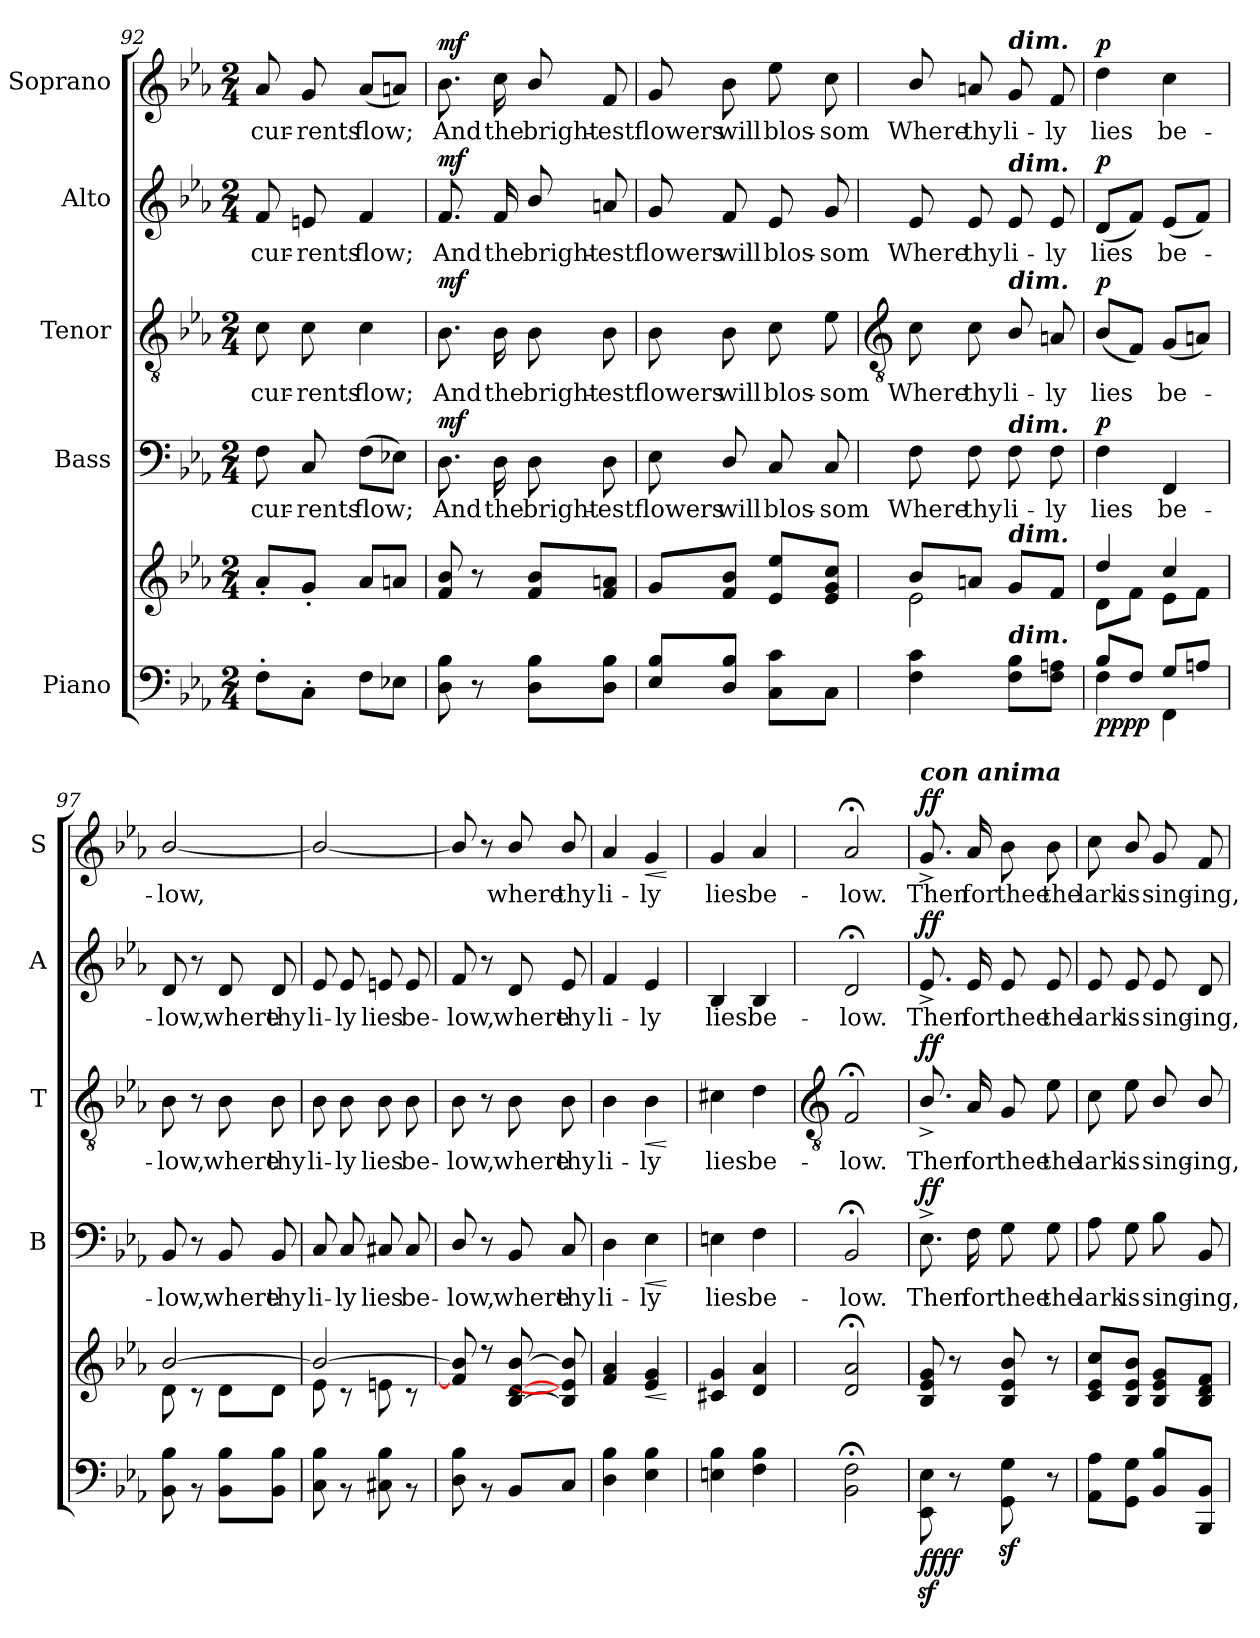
**kern	**kern	**dynam	**kern	**text	**dynam	**kern	**text	**dynam	**kern	**text	**dynam	**kern	**text	**dynam
*part5	*part5	*part5	*part4	*part4	*part4	*part3	*part3	*part3	*part2	*part2	*part2	*part1	*part1	*part1
*staff6	*staff5	*staff5/6	*staff4	*staff4	*staff4	*staff3	*staff3	*staff3	*staff2	*staff2	*staff2	*staff1	*staff1	*staff1
*I"Piano	*	*	*I"Bass	*	*	*I"Tenor	*	*	*I"Alto	*	*	*I"Soprano	*	*
*	*	*	*I'B	*	*	*I'T	*	*	*I'A	*	*	*I'S	*	*
*clefF4	*clefG2	*	*clefF4	*	*	*clefGv2	*	*	*clefG2	*	*	*clefG2	*	*
*k[b-e-a-]	*k[b-e-a-]	*	*k[b-e-a-]	*	*	*k[b-e-a-]	*	*	*k[b-e-a-]	*	*	*k[b-e-a-]	*	*
*E-:	*E-:	*	*E-:	*	*	*E-:	*	*	*E-:	*	*	*E-:	*	*
*M2/4	*M2/4	*	*M2/4	*	*	*M2/4	*	*	*M2/4	*	*	*M2/4	*	*
=92	=92	=92	=92	=92	=92	=92	=92	=92	=92	=92	=92	=92	=92	=92
!	!	!	!	!LO:LY:b	!	!	!LO:LY:b	!	!	!LO:LY:b	!	!	!LO:LY:b	!
8F'L	8a-'L	.	8F	cur-	.	8c	cur-	.	8f	cur-	.	8a-	cur-	.
!	!	!	!	!LO:LY:b	!	!	!LO:LY:b	!	!	!LO:LY:b	!	!	!LO:LY:b	!
8C'J	8g'J	.	8C	-rents	.	8c	-rents	.	8en	-rents	.	8g	-rents	.
!	!	!	!	!LO:LY:b	!	!	!LO:LY:b	!	!	!LO:LY:b	!	!	!LO:LY:b	!
8FL	8a-L	.	(>8FL	flow;	.	4c	flow;	.	4f	flow;	.	(<8a-L	flow;	.
8E-XJ	8anJ	.	8E-XJ)	.	.	.	.	.	.	.	.	8anJ)	.	.
=93	=93	=93	=93	=93	=93	=93	=93	=93	=93	=93	=93	=93	=93	=93
!	!	!LO:DY:b=2	!	!LO:LY:b	!	!	!LO:LY:b	!	!	!LO:LY:b	!	!	!LO:LY:b	!
!	!	!LO:DY:n=1:b	!	!	!LO:DY:b	!	!	!LO:DY:b	!	!	!LO:DY:b	!	!	!LO:DY:b
8D 8B-	8f 8b-	mf mf	8.D	And	mf	8.B-	And	mf	8.f	And	mf	8.b-	And	mf
8r	8r	.	.	.	.	.	.	.	.	.	.	.	.	.
!	!	!	!	!LO:LY:b	!	!	!LO:LY:b	!	!	!LO:LY:b	!	!	!LO:LY:b	!
.	.	.	16D	the	.	16B-	the	.	16f	the	.	16cc	the	.
!	!	!	!	!LO:LY:b	!	!	!LO:LY:b	!	!	!LO:LY:b	!	!	!LO:LY:b	!
8D 8B-L	8f/ 8b-/L	.	8D	bright-	.	8B-	bright-	.	8b-/	bright-	.	8b-/	bright-	.
!	!	!	!	!LO:LY:b	!	!	!LO:LY:b	!	!	!LO:LY:b	!	!	!LO:LY:b	!
8D 8B-J	8f 8anJ	.	8D	-est	.	8B-	-est	.	8an	-est	.	8f	-est	.
=94	=94	=94	=94	=94	=94	=94	=94	=94	=94	=94	=94	=94	=94	=94
!	!	!	!	!LO:LY:b	!	!	!LO:LY:b	!	!	!LO:LY:b	!	!	!LO:LY:b	!
8E- 8B-L	8gL	.	8E-	flowers	.	8B-	flowers	.	8g	flowers	.	8g	flowers	.
!	!	!	!	!LO:LY:b	!	!	!LO:LY:b	!	!	!LO:LY:b	!	!	!LO:LY:b	!
8D/ 8B-/J	8f 8b-J	.	8D/	will	.	8B-	will	.	8f	will	.	8b-	will	.
!	!	!	!	!LO:LY:b	!	!	!LO:LY:b	!	!	!LO:LY:b	!	!	!LO:LY:b	!
8C 8cL	8e- 8ee-L	.	8C	blos-	.	8c	blos-	.	8e-	blos-	.	8ee-	blos-	.
!	!	!	!	!LO:LY:b	!	!	!LO:LY:b	!	!	!LO:LY:b	!	!	!LO:LY:b	!
8CJ	8e- 8g 8ccJ	.	8C	-som	.	8e-	-som	.	8g	-som	.	8cc	-som	.
!!LO:LB:g=z
=95	=95	=95	=95	=95	=95	=95	=95	=95	=95	=95	=95	=95	=95	=95
*	*	*	*	*	*	*clefGv2	*	*	*	*	*	*	*	*
!LO:N:vis=1	!	!	!	!LO:LY:b	!	!	!LO:LY:b	!	!	!LO:LY:b	!	!	!LO:LY:b	!
*^	*^	*	*	*	*	*	*	*	*	*	*	*	*	*
2ryy	4F\ 4c\	8b-/L	2e-\	.	8F	Where	.	8c	Where	.	8e-	Where	.	8b-/	Where	.
!	!	!	!	!	!	!LO:LY:b	!	!	!LO:LY:b	!	!	!LO:LY:b	!	!	!LO:LY:b	!
.	.	8an/J	.	.	8F	thy	.	8c	thy	.	8e-	thy	.	8an	thy	.
!	!	!	!	!	!	!	!	!	!	!	!	!	!	!LO:TX:a:Bi:t=dim.	!	!
!	!	!	!	!	!	!	!	!	!	!	!LO:TX:a:Bi:t=dim.	!	!	!	!	!
!	!	!	!	!	!	!	!	!LO:TX:a:Bi:t=dim.	!	!	!	!	!	!	!	!
!	!	!	!	!	!LO:TX:a:Bi:t=dim.	!	!	!	!	!	!	!	!	!	!	!
!	!	!LO:TX:a:Bi:t=dim.	!	!	!	!	!	!	!	!	!	!	!	!	!	!
!	!LO:TX:a:Bi:t=dim.	!	!	!	!	!	!	!	!	!	!	!	!	!	!	!
!	!	!	!	!	!	!LO:LY:b	!	!	!LO:LY:b	!	!	!LO:LY:b	!	!	!LO:LY:b	!
.	8F\ 8B-\L	8g/L	.	.	8F	li-	.	8B-/	li-	.	8e-	li-	.	8g	li-	.
!	!	!	!	!	!	!LO:LY:b	!	!	!LO:LY:b	!	!	!LO:LY:b	!	!	!LO:LY:b	!
.	8F\ 8An\J	8f/J	.	.	8F	-ly	.	8An	-ly	.	8e-	-ly	.	8f	-ly	.
=96	=96	=96	=96	=96	=96	=96	=96	=96	=96	=96	=96	=96	=96	=96	=96	=96
!	!	!	!	!LO:DY:b=2	!	!LO:LY:b	!	!	!LO:LY:b	!	!	!LO:LY:b	!	!	!LO:LY:b	!
!	!	!	!	!LO:DY:n=1:b=2	!	!	!	!	!	!	!	!	!	!	!	!
!	!	!	!	!LO:DY:n=2:b	!	!	!	!	!	!	!	!	!	!	!	!
!	!	!	!	!LO:DY:n=3:b	!	!	!LO:DY:b	!	!	!LO:DY:b	!	!	!LO:DY:b	!	!	!LO:DY:b
8B-/L	4F\	4dd/	8d\L	p p p p	4F	lies	p	(<8B-L	lies	p	(<8dL	lies	p	4dd	lies	p
8F/J	.	.	8f\J	.	.	.	.	8FJ)	.	.	8fJ)	.	.	.	.	.
!	!	!	!	!	!	!LO:LY:b	!	!	!LO:LY:b	!	!	!LO:LY:b	!	!	!LO:LY:b	!
8G/L	4FF\	4cc/	8e-\L	.	4FF	be-	.	(<8GL	be-	.	(<8e-L	be-	.	4cc	be-	.
8An/J	.	.	8f\J	.	.	.	.	8AnJ)	.	.	8fJ)	.	.	.	.	.
=97	=97	=97	=97	=97	=97	=97	=97	=97	=97	=97	=97	=97	=97	=97	=97	=97
!	!	!	!	!	!	!LO:LY:b	!	!	!LO:LY:b	!	!	!LO:LY:b	!	!	!LO:LY:b	!
2ryy	8BB-\ 8B-\	[2b-/	8d\	.	8BB-	-low,	.	8B-	low,	.	8d	low,	.	[2b-/	-low,	.
.	8r	.	8r	.	8r	.	.	8r	.	.	8r	.	.	.	.	.
!	!	!	!	!	!	!LO:LY:b	!	!	!LO:LY:b	!	!	!LO:LY:b	!	!	!	!
.	8BB-\ 8B-\L	.	8d\L	.	8BB-	where	.	8B-	where	.	8d	where	.	.	.	.
!	!	!	!	!	!	!LO:LY:b	!	!	!LO:LY:b	!	!	!LO:LY:b	!	!	!	!
.	8BB-\ 8B-\J	.	8d\J	.	8BB-	thy	.	8B-	thy	.	8d	thy	.	.	.	.
=98	=98	=98	=98	=98	=98	=98	=98	=98	=98	=98	=98	=98	=98	=98	=98	=98
!	!	!	!	!	!	!LO:LY:b	!	!	!LO:LY:b	!	!	!LO:LY:b	!	!	!	!
2ryy	8C\ 8B-\	2b-/_	8e-\	.	8C	li-	.	8B-	li-	.	8e-	li-	.	2b-/_	.	.
!	!	!	!	!	!	!LO:LY:b	!	!	!LO:LY:b	!	!	!LO:LY:b	!	!	!	!
.	8r	.	8r	.	8C	-ly	.	8B-	-ly	.	8e-	-ly	.	.	.	.
!	!	!	!	!	!	!LO:LY:b	!	!	!LO:LY:b	!	!	!LO:LY:b	!	!	!	!
.	8C#X\ 8B-\	.	8en\	.	8C#X	lies	.	8B-	lies	.	8en	lies	.	.	.	.
!	!	!	!	!	!	!LO:LY:b	!	!	!LO:LY:b	!	!	!LO:LY:b	!	!	!	!
.	8r	.	8r	.	8C#	be-	.	8B-	be-	.	8e	be-	.	.	.	.
=99	=99	=99	=99	=99	=99	=99	=99	=99	=99	=99	=99	=99	=99	=99	=99	=99
!	!	!	!	!	!	!LO:LY:b	!	!	!LO:LY:b	!	!	!LO:LY:b	!	!	!	!
2ryy	8D\ 8B-\	8f/] 8b-/]	2ryy	.	8D/	-low,	.	8B-	-low,	.	8f	-low,	.	8b-/]	.	.
.	8r	8r	.	.	8r	.	.	8r	.	.	8r	.	.	8r	.	.
!	!	!	!	!	!	!LO:LY:b	!	!	!LO:LY:b	!	!	!LO:LY:b	!	!	!LO:LY:b	!
.	8BB-/L	[8B-/ [8d/ [8b-/	.	.	8BB-	where	.	8B-	where	.	8d	where	.	8b-/	where	.
!	!	!	!	!	!	!LO:LY:b	!	!	!LO:LY:b	!	!	!LO:LY:b	!	!	!LO:LY:b	!
.	8C/J	8B-/] 8e-/] 8b-/]	.	.	8C	thy	.	8B-	thy	.	8e-	thy	.	8b-/	thy	.
=100	=100	=100	=100	=100	=100	=100	=100	=100	=100	=100	=100	=100	=100	=100	=100	=100
!	!	!	!	!	!	!LO:LY:b	!	!	!LO:LY:b	!	!	!LO:LY:b	!	!	!LO:LY:b	!
2ryy	4D\ 4B-\	4f/ 4a-/	2ryy	.	4D	li-	.	4B-	li-	.	4f	li-	.	4a-	li-	.
!	!	!	!	!LO:HP:b	!	!LO:LY:b	!LO:HP:b	!	!LO:LY:b	!LO:HP:b	!	!LO:LY:b	!	!	!LO:LY:b	!LO:HP:b
.	4E-\ 4B-\	4e-/ 4g/	.	<	4E-	-ly	<	4B-	-ly	<	4e-	-ly	.	4g	-ly	<
*v	*v	*	*	*	*	*	*	*	*	*	*	*	*	*	*	*
*	*v	*v	*	*	*	*	*	*	*	*	*	*	*	*	*
.	.	[	.	.	[	.	.	[	.	.	.	.	.	[
=101	=101	=101	=101	=101	=101	=101	=101	=101	=101	=101	=101	=101	=101	=101
*^	*^	*	*	*	*	*	*	*	*	*	*	*	*	*
!	!	!	!	!	!	!LO:LY:b	!	!	!LO:LY:b	!	!	!LO:LY:b	!	!	!LO:LY:b	!
2ryy	4En\ 4B-\	4c#X/ 4g/	2ryy	.	4En	lies	.	4c#X	lies	.	4B-	lies	.	4g	lies	.
!	!	!	!	!	!	!LO:LY:b	!	!	!LO:LY:b	!	!	!LO:LY:b	!	!	!LO:LY:b	!
.	4F\ 4B-\	4d/ 4a-/	.	.	4F	be-	.	4d	be-	.	4B-	be-	.	4a-	be-	.
*v	*v	*	*	*	*	*	*	*	*	*	*	*	*	*	*	*
*	*v	*v	*	*	*	*	*	*	*	*	*	*	*	*	*
!!LO:LB:g=z
=102	=102	=102	=102	=102	=102	=102	=102	=102	=102	=102	=102	=102	=102	=102
*	*	*	*	*	*	*clefGv2	*	*	*	*	*	*	*	*
*^	*	*	*	*	*	*	*	*	*	*	*	*	*	*
!	!	!	!	!	!LO:LY:b	!	!	!LO:LY:b	!	!	!LO:LY:b	!	!	!LO:LY:b	!
*v	*v	*	*	*	*	*	*	*	*	*	*	*	*	*	*
2BB-;< 2F;<	2d;< 2a-;<	.	2BB-;<	-low.	.	2F;<	-low.	.	2d;<	-low.	.	2a-;<	-low.	.
=103	=103	=103	=103	=103	=103	=103	=103	=103	=103	=103	=103	=103	=103	=103
!	!	!	!	!	!	!	!	!	!	!	!	!LO:TX:a:Bi:t=con anima	!	!
!	!	!LO:DY:b=2	!	!LO:LY:b	!	!	!LO:LY:b	!	!	!LO:LY:b	!	!	!LO:LY:b	!
!	!	!LO:DY:n=1:b	!	!	!LO:DY:b	!	!	!LO:DY:b	!	!	!LO:DY:b	!	!	!LO:DY:b
8EE-\z> 8E-\z>	8B- 8e- 8g	ff ff	8.E-^	Then	ff	8.B-^/	Then	ff	8.e-^	Then	ff	8.g^	Then	ff
8r	8r	.	.	.	.	.	.	.	.	.	.	.	.	.
!	!	!	!	!LO:LY:b	!	!	!LO:LY:b	!	!	!LO:LY:b	!	!	!LO:LY:b	!
.	.	.	16F	for	.	16A-	for	.	16e-	for	.	16a-	for	.
!	!	!	!	!LO:LY:b	!	!	!LO:LY:b	!	!	!LO:LY:b	!	!	!LO:LY:b	!
8GG\z> 8G\z>	8B- 8e- 8b-	.	8G	thee	.	8G	thee	.	8e-	thee	.	8b-	thee	.
!	!	!	!	!LO:LY:b	!	!	!LO:LY:b	!	!	!LO:LY:b	!	!	!LO:LY:b	!
8r	8r	.	8G	the	.	8e-	the	.	8e-	the	.	8b-	the	.
=104	=104	=104	=104	=104	=104	=104	=104	=104	=104	=104	=104	=104	=104	=104
!	!	!	!	!LO:LY:b	!	!	!LO:LY:b	!	!	!LO:LY:b	!	!	!LO:LY:b	!
8AA- 8A-L	8c/ 8e-/ 8cc/L	.	8A-	lark	.	8c	lark	.	8e-	lark	.	8cc	lark	.
!	!	!	!	!LO:LY:b	!	!	!LO:LY:b	!	!	!LO:LY:b	!	!	!LO:LY:b	!
8GG 8GJ	8B-/ 8e-/ 8b-/J	.	8G	is	.	8e-	is	.	8e-	is	.	8b-/	is	.
!	!	!	!	!LO:LY:b	!	!	!LO:LY:b	!	!	!LO:LY:b	!	!	!LO:LY:b	!
8BB- 8B-L	8B- 8e- 8gL	.	8B-	sing-	.	8B-/	sing-	.	8e-	sing-	.	8g	sing-	.
!	!	!	!	!LO:LY:b	!	!	!LO:LY:b	!	!	!LO:LY:b	!	!	!LO:LY:b	!
8BBB- 8BB-J	8B- 8d 8fJ	.	8BB-	-ing,	.	8B-/	-ing,	.	8d	-ing,	.	8f	-ing,	.
=	=	=	=	=	=	=	=	=	=	=	=	=	=	=
*-	*-	*-	*-	*-	*-	*-	*-	*-	*-	*-	*-	*-	*-	*-
